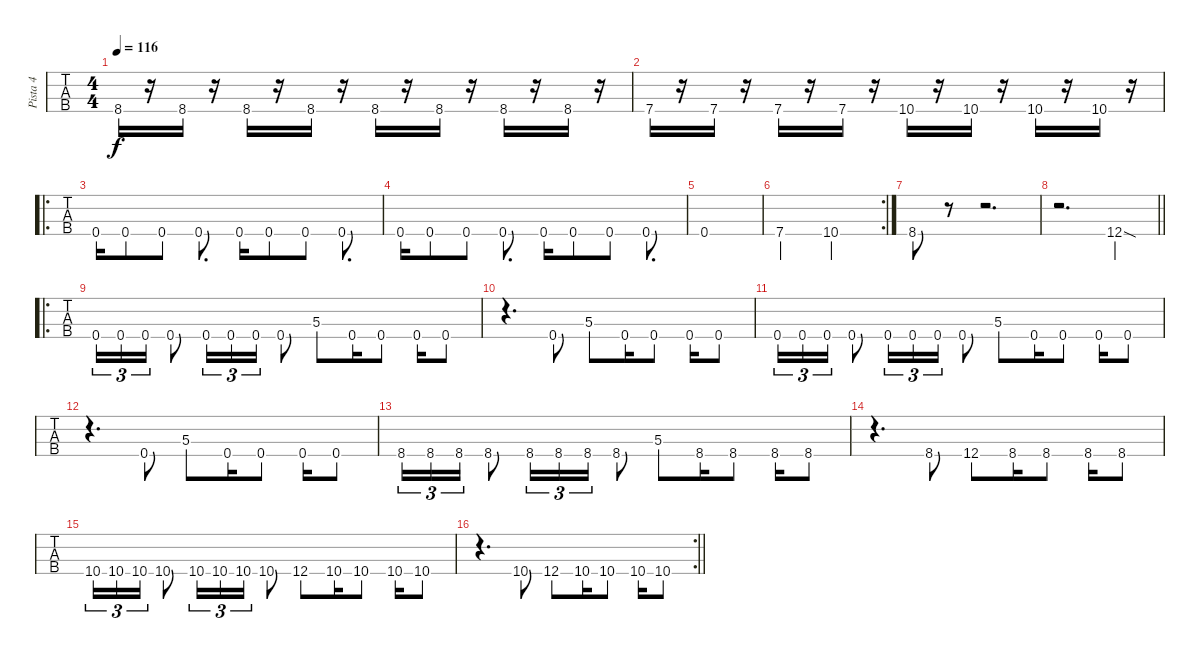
\track ("Pista 4" "Pista 4") {instrument electricbassfinger}
\staff {tabs}
\tuning (F2 C2 G1 C1) {hide}
\ts (4 4)
\tempo 116
\clef f4
\ks c
8.4.16{dy f} r.16 8.4.16 r.16 8.4.16 r.16 8.4.16 r.16 8.4.16 r.16 8.4.16 r.16 8.4.16 r.16 8.4.16 r.16 |
7.4.16 r.16 7.4.16 r.16 7.4.16 r.16 7.4.16 r.16 10.4.16 r.16 10.4.16 r.16 10.4.16 r.16 10.4.16 r.16 |
\ro
0.4.16 0.4.8 0.4.8 0.4.8{d} 0.4.16 0.4.8 0.4.8 0.4.8{d} |
0.4.16 0.4.8 0.4.8 0.4.8{d} 0.4.16 0.4.8 0.4.8 0.4.8{d} |
0.4.1 |
\rc 2
7.4.2 10.4.2 |
8.4.8 r.8 r.2{d} |
\barLineRight lightlight
r.2{d} 12.4{sod}.4 |
\ro
\section ("" "")
0.4.16{tu (3 2)} 0.4.16{tu (3 2)} 0.4.16{tu (3 2)} 0.4.8 0.4.16{tu (3 2)} 0.4.16{tu (3 2)} 0.4.16{tu (3 2)} 0.4.8 5.3.8 0.4.16 0.4.8 0.4.16 0.4.8 |
r.4{d} 0.4.8 5.3.8 0.4.16 0.4.8 0.4.16 0.4.8 |
0.4.16{tu (3 2)} 0.4.16{tu (3 2)} 0.4.16{tu (3 2)} 0.4.8 0.4.16{tu (3 2)} 0.4.16{tu (3 2)} 0.4.16{tu (3 2)} 0.4.8 5.3.8 0.4.16 0.4.8 0.4.16 0.4.8 |
r.4{d} 0.4.8 5.3.8 0.4.16 0.4.8 0.4.16 0.4.8 |
8.4.16{tu (3 2)} 8.4.16{tu (3 2)} 8.4.16{tu (3 2)} 8.4.8 8.4.16{tu (3 2)} 8.4.16{tu (3 2)} 8.4.16{tu (3 2)} 8.4.8 5.3.8 8.4.16 8.4.8 8.4.16 8.4.8 |
r.4{d} 8.4.8 12.4.8 8.4.16 8.4.8 8.4.16 8.4.8 |
10.4.16{tu (3 2)} 10.4.16{tu (3 2)} 10.4.16{tu (3 2)} 10.4.8 10.4.16{tu (3 2)} 10.4.16{tu (3 2)} 10.4.16{tu (3 2)} 10.4.8 12.4.8 10.4.16 10.4.8 10.4.16 10.4.8 |
\rc 2
\barLineRight lightlight
r.4{d} 10.4.8 12.4.8 10.4.16 10.4.8 10.4.16 10.4.8
